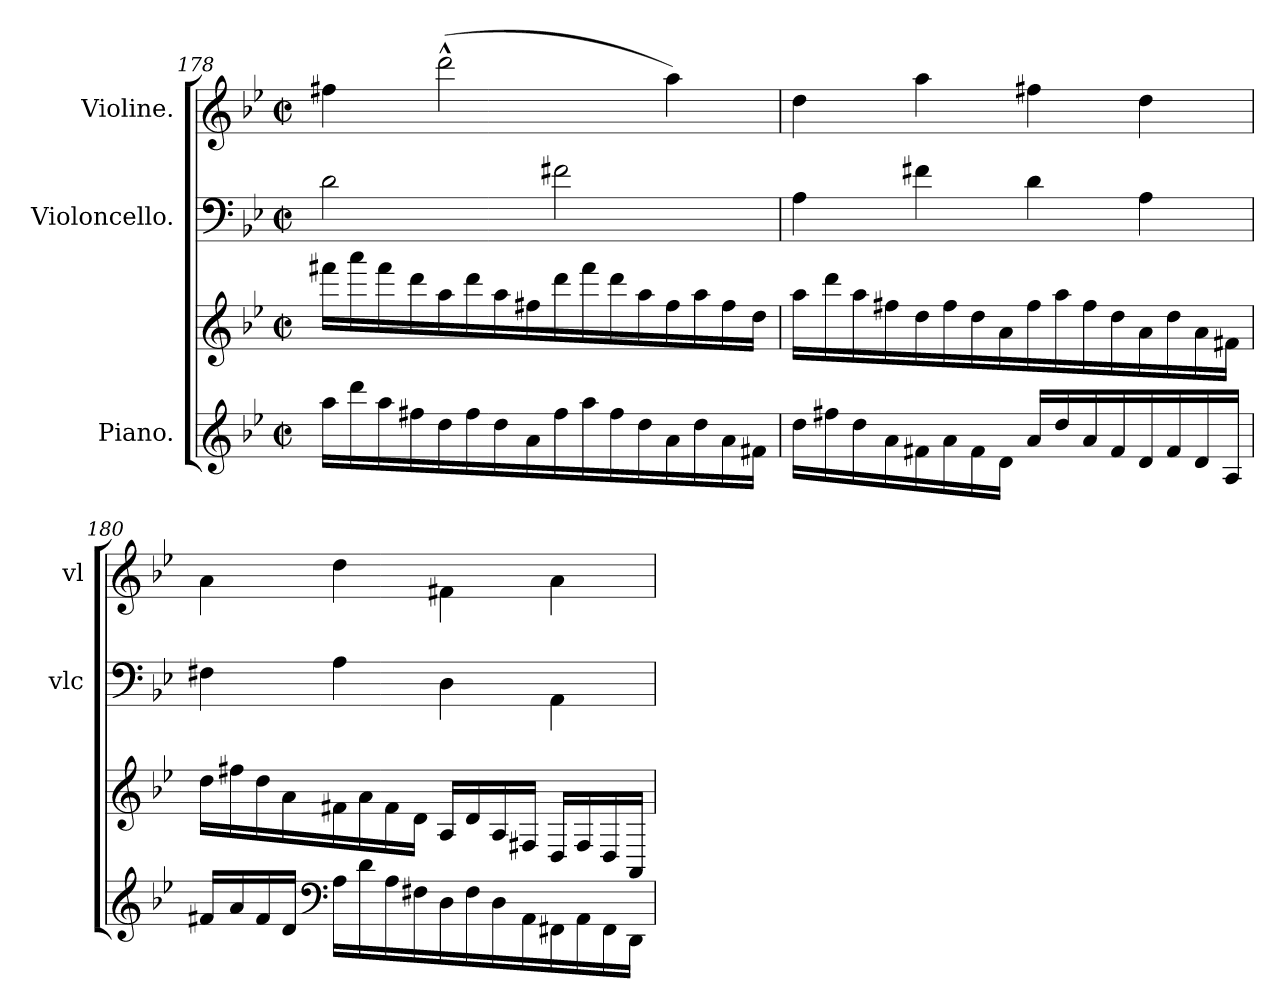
**kern	**kern	**kern	**kern
*part3	*part3	*part2	*part1
*staff4	*staff3	*staff2	*staff1
*I"Piano.	*	*I"Violoncello.	*I"Violine.
*	*	*I'vlc	*I'vl
*clefG2	*clefG2	*clefF4	*clefG2
*k[b-e-]	*k[b-e-]	*k[b-e-]	*k[b-e-]
*g:	*g:	*g:	*g:
*M2/2	*M2/2	*M2/2	*M2/2
*met(c|)	*met(c|)	*met(c|)	*met(c|)
=178	=178	=178	=178
16aa\LL	16fff#X\LL	2d\	4ff#X\
16ddd\	16aaa\	.	.
16aa\	16fff#\	.	.
16ff#X\	16ddd\	.	.
16dd\	16aa\	.	(2ddd^^\
16ff#\	16ddd\	.	.
16dd\	16aa\	.	.
16a\	16ff#X\	.	.
16ff#\	16ddd\	2f#X\	.
16aa\	16fff#\	.	.
16ff#\	16ddd\	.	.
16dd\	16aa\	.	.
16a\	16ff#\	.	4aa\)
16dd\	16aa\	.	.
16a\	16ff#\	.	.
16f#X\JJ	16dd\JJ	.	.
=179	=179	=179	=179
16dd\LL	16aa\LL	4A\	4dd\
16ff#X\	16ddd\	.	.
16dd\	16aa\	.	.
16a\	16ff#X\	.	.
16f#X\	16dd\	4f#X\	4aa\
16a\	16ff#\	.	.
16f#\	16dd\	.	.
16d\JJ	16a\	.	.
16a/LL	16ff#\	4d\	4ff#X\
16dd/	16aa\	.	.
16a/	16ff#\	.	.
16f#/	16dd\	.	.
16d/	16a\	4A\	4dd\
16f#/	16dd\	.	.
16d/	16a\	.	.
16A/JJ	16f#X\JJ	.	.
=180	=180	=180	=180
16f#X/LL	16dd\LL	4F#X\	4a\
16a/	16ff#X\	.	.
16f#/	16dd\	.	.
16d/JJ	16a\	.	.
*clefF4	*	*	*
16A\LL	16f#X\	4A\	4dd\
16d\	16a\	.	.
16A\	16f#\	.	.
16F#X\	16d\JJ	.	.
16D\	16A/LL	4D\	4f#X\
16F#\	16d/	.	.
16D\	16A/	.	.
16AA\	16F#X/JJ	.	.
16FF#X\	16D/LL	4AA\	4a\
16AA\	16F#/	.	.
16FF#\	16D/	.	.
16DD\JJ	16AA/JJ	.	.
=	=	=	=
*-	*-	*-	*-
